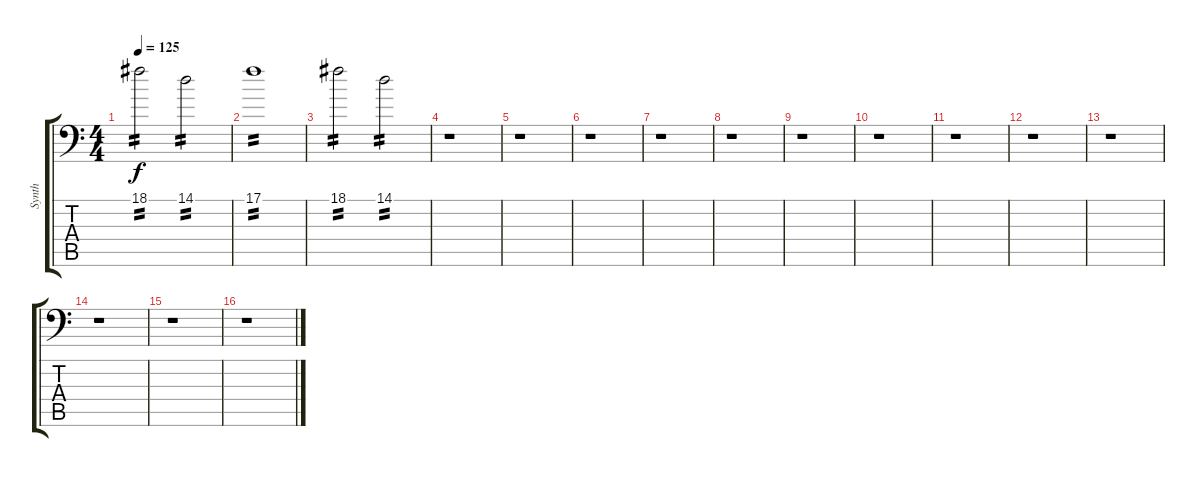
\track ("Synth" "Synth") {instrument lead2sawtooth}
\staff {score tabs}
\tuning (C4 G3 Eb3 Bb2 F2 Bb1) {hide}
\ts (4 4)
\tempo 125
\clef f4
\ks c
18.1.2{tp 2 dy f} 14.1.2{tp 2} |
17.1.1{tp 2} |
18.1.2{tp 2} 14.1.2{tp 2} |
r.1 |
r.1 |
r.1 |
r.1 |
r.1 |
r.1 |
r.1 |
r.1 |
r.1 |
r.1 |
r.1 |
r.1 |
r.1
